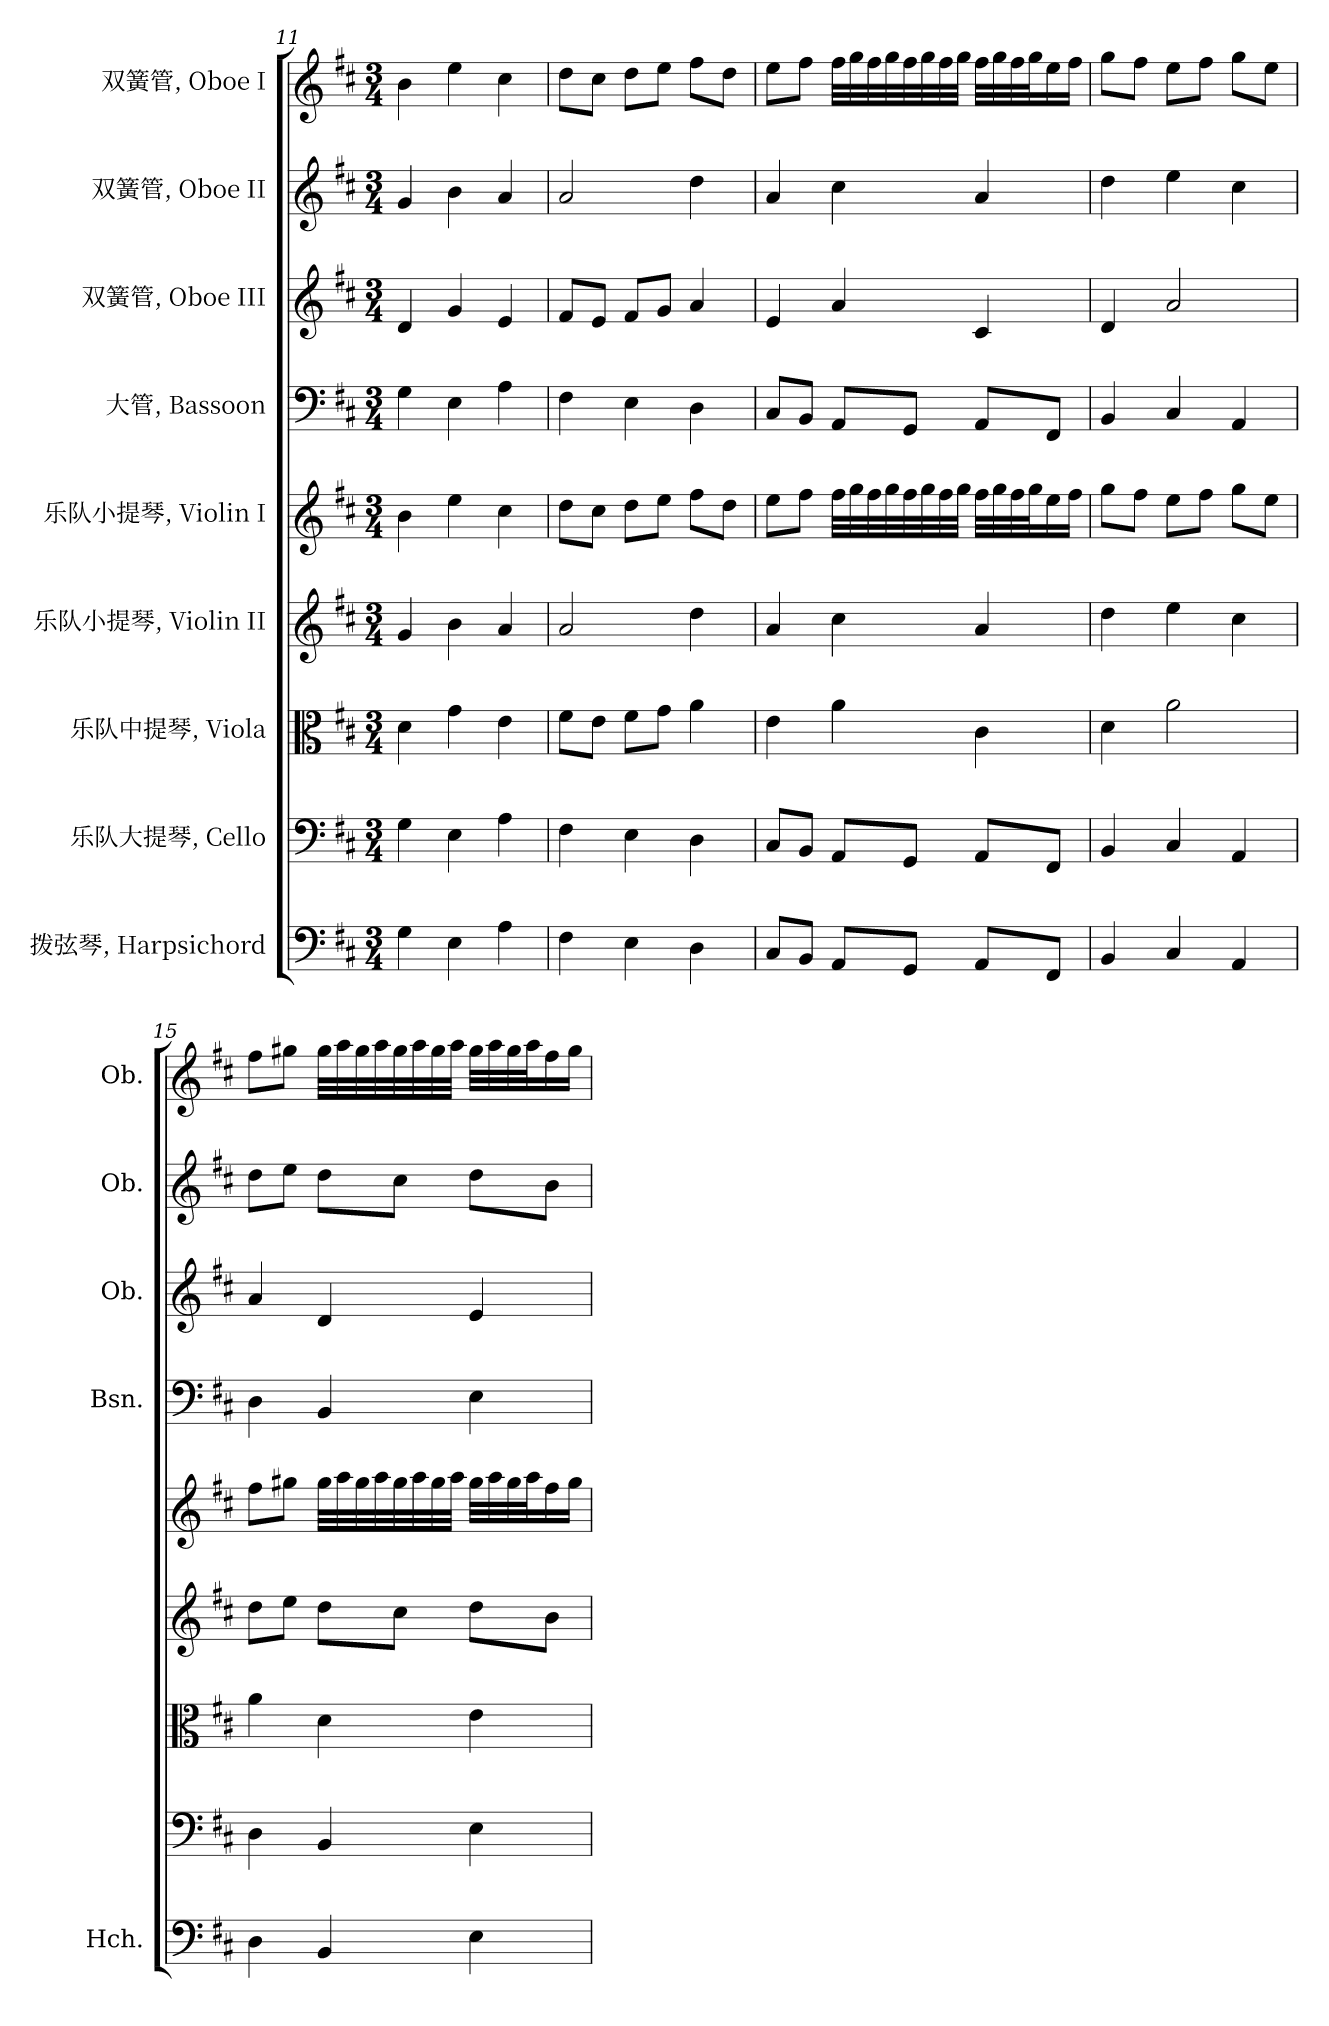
**kern	**kern	**kern	**kern	**kern	**kern	**kern	**kern	**kern
*part9	*part8	*part7	*part6	*part5	*part4	*part3	*part2	*part1
*staff9	*staff8	*staff7	*staff6	*staff5	*staff4	*staff3	*staff2	*staff1
*I"拨弦琴, Harpsichord	*I"乐队大提琴, Cello	*I"乐队中提琴, Viola	*I"乐队小提琴, Violin II	*I"乐队小提琴, Violin I	*I"大管, Bassoon	*I"双簧管, Oboe III	*I"双簧管, Oboe II	*I"双簧管, Oboe I
*I'Hch.	*	*	*	*	*I'Bsn.	*I'Ob.	*I'Ob.	*I'Ob.
*clefF4	*clefF4	*clefC3	*clefG2	*clefG2	*clefF4	*clefG2	*clefG2	*clefG2
*k[f#c#]	*k[f#c#]	*k[f#c#]	*k[f#c#]	*k[f#c#]	*k[f#c#]	*k[f#c#]	*k[f#c#]	*k[f#c#]
*M3/4	*M3/4	*M3/4	*M3/4	*M3/4	*M3/4	*M3/4	*M3/4	*M3/4
=11	=11	=11	=11	=11	=11	=11	=11	=11
4G\	4G\	4d\	4g/	4b\	4G\	4d/	4g/	4b\
4E\	4E\	4g\	4b\	4ee\	4E\	4g/	4b\	4ee\
4A\	4A\	4e\	4a/	4cc#\	4A\	4e/	4a/	4cc#\
=12	=12	=12	=12	=12	=12	=12	=12	=12
4F#\	4F#\	8f#\L	2a/	8dd\L	4F#\	8f#/L	2a/	8dd\L
.	.	8e\J	.	8cc#\J	.	8e/J	.	8cc#\J
4E\	4E\	8f#\L	.	8dd\L	4E\	8f#/L	.	8dd\L
.	.	8g\J	.	8ee\J	.	8g/J	.	8ee\J
4D\	4D\	4a\	4dd\	8ff#\L	4D\	4a/	4dd\	8ff#\L
.	.	.	.	8dd\J	.	.	.	8dd\J
!!LO:PB:g=z
=13	=13	=13	=13	=13	=13	=13	=13	=13
8C#/L	8C#/L	4e\	4a/	8ee\L	8C#/L	4e/	4a/	8ee\L
8BB/J	8BB/J	.	.	8ff#\J	8BB/J	.	.	8ff#\J
8AA/L	8AA/L	4a\	4cc#\	32ff#\LLL	8AA/L	4a/	4cc#\	32ff#\LLL
.	.	.	.	32gg\	.	.	.	32gg\
.	.	.	.	32ff#\	.	.	.	32ff#\
.	.	.	.	32gg\	.	.	.	32gg\
8GG/J	8GG/J	.	.	32ff#\	8GG/J	.	.	32ff#\
.	.	.	.	32gg\	.	.	.	32gg\
.	.	.	.	32ff#\	.	.	.	32ff#\
.	.	.	.	32gg\JJJ	.	.	.	32gg\JJJ
8AA/L	8AA/L	4c#\	4a/	32ff#\LLL	8AA/L	4c#/	4a/	32ff#\LLL
.	.	.	.	32gg\	.	.	.	32gg\
.	.	.	.	32ff#\	.	.	.	32ff#\
.	.	.	.	32gg\J	.	.	.	32gg\J
8FF#/J	8FF#/J	.	.	16ee\	8FF#/J	.	.	16ee\
.	.	.	.	16ff#\JJ	.	.	.	16ff#\JJ
=14	=14	=14	=14	=14	=14	=14	=14	=14
4BB/	4BB/	4d\	4dd\	8gg\L	4BB/	4d/	4dd\	8gg\L
.	.	.	.	8ff#\J	.	.	.	8ff#\J
4C#/	4C#/	2a\	4ee\	8ee\L	4C#/	2a/	4ee\	8ee\L
.	.	.	.	8ff#\J	.	.	.	8ff#\J
4AA/	4AA/	.	4cc#\	8gg\L	4AA/	.	4cc#\	8gg\L
.	.	.	.	8ee\J	.	.	.	8ee\J
=15	=15	=15	=15	=15	=15	=15	=15	=15
4D\	4D\	4a\	8dd\L	8ff#\L	4D\	4a/	8dd\L	8ff#\L
.	.	.	8ee\J	8gg#X\J	.	.	8ee\J	8gg#X\J
4BB/	4BB/	4d\	8dd\L	32gg#\LLL	4BB/	4d/	8dd\L	32gg#\LLL
.	.	.	.	32aa\	.	.	.	32aa\
.	.	.	.	32gg#\	.	.	.	32gg#\
.	.	.	.	32aa\	.	.	.	32aa\
.	.	.	8cc#\J	32gg#\	.	.	8cc#\J	32gg#\
.	.	.	.	32aa\	.	.	.	32aa\
.	.	.	.	32gg#\	.	.	.	32gg#\
.	.	.	.	32aa\JJJ	.	.	.	32aa\JJJ
4E\	4E\	4e\	8dd\L	32gg#\LLL	4E\	4e/	8dd\L	32gg#\LLL
.	.	.	.	32aa\	.	.	.	32aa\
.	.	.	.	32gg#\	.	.	.	32gg#\
.	.	.	.	32aa\J	.	.	.	32aa\J
.	.	.	8b\J	16ff#\	.	.	8b\J	16ff#\
.	.	.	.	16gg#\JJ	.	.	.	16gg#\JJ
=	=	=	=	=	=	=	=	=
*-	*-	*-	*-	*-	*-	*-	*-	*-
